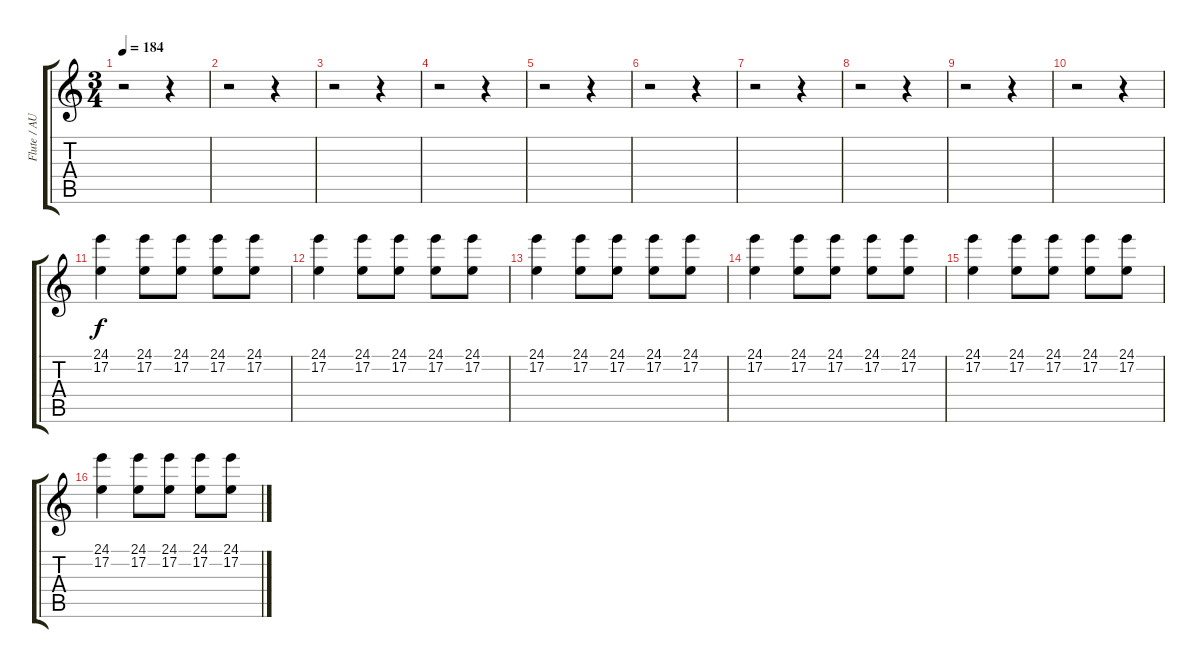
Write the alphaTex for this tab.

\track ("Flute / AUX" "Flute / AU") {instrument flute}
\staff {score tabs}
\tuning (E4 B3 G3 D3 A2 E2) {hide}
\ts (3 4)
\tempo 184
\clef g2
\ks c
r.2{dy f} r.4 |
r.2 r.4 |
r.2 r.4 |
r.2 r.4 |
r.2 r.4 |
r.2 r.4 |
r.2 r.4 |
r.2 r.4 |
r.2 r.4 |
r.2 r.4 |
(24.1 17.2).4{volume 14 instrument acousticgrandpiano} (24.1 17.2).8 (24.1 17.2).8 (24.1 17.2).8 (24.1 17.2).8 |
(24.1 17.2).4 (24.1 17.2).8 (24.1 17.2).8 (24.1 17.2).8 (24.1 17.2).8 |
(24.1 17.2).4 (24.1 17.2).8 (24.1 17.2).8 (24.1 17.2).8 (24.1 17.2).8 |
(24.1 17.2).4 (24.1 17.2).8 (24.1 17.2).8 (24.1 17.2).8 (24.1 17.2).8 |
(24.1 17.2).4{volume 14 instrument acousticgrandpiano} (24.1 17.2).8 (24.1 17.2).8 (24.1 17.2).8 (24.1 17.2).8 |
(24.1 17.2).4 (24.1 17.2).8 (24.1 17.2).8 (24.1 17.2).8 (24.1 17.2).8
